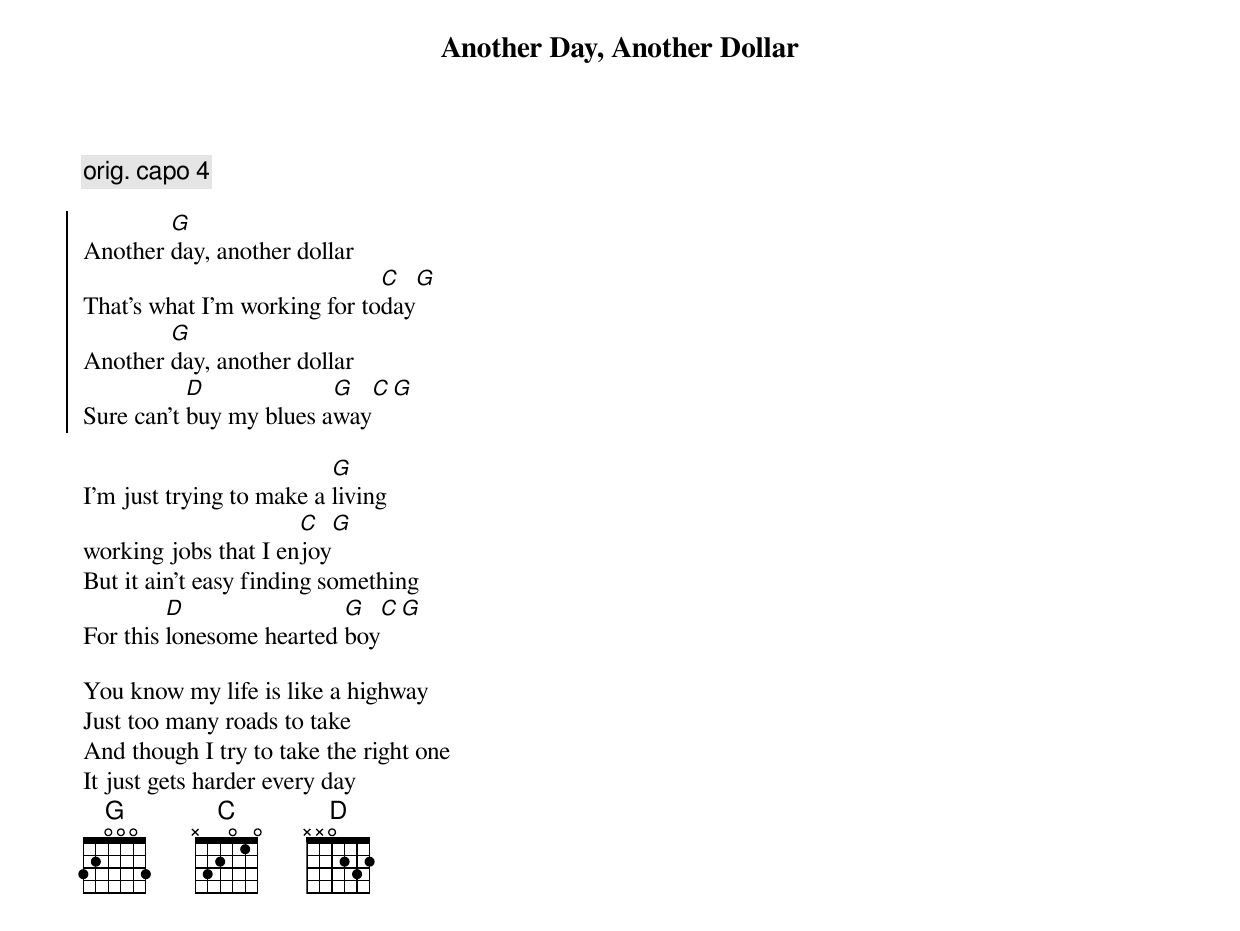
{title: Another Day, Another Dollar}

{comment: orig. capo 4}

{start_of_chorus}
Another [G]day, another dollar
That's what I'm working for to[C]day[G]
Another [G]day, another dollar
Sure can't [D]buy my blues a[G]way[C][G]
{end_of_chorus}

I'm just trying to make a [G]living
working jobs that I en[C]joy[G]
But it ain't easy finding something
For this [D]lonesome hearted [G]boy[C][G]

You know my life is like a highway
Just too many roads to take
And though I try to take the right one
It just gets harder every day
